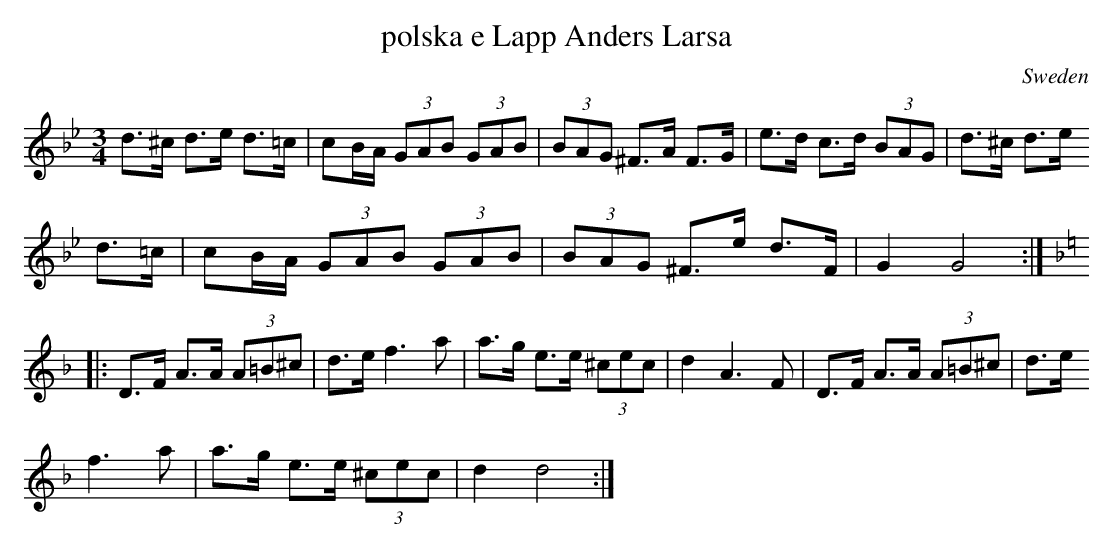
X:1
T:polska e Lapp Anders Larsa
M:3/4
O:Sweden
K:G min
d>^c d>e d>=c| cB/2A/2 (3GAB (3GAB|(3BAG ^F>A F>G|e>d c>d (3BAG|d>^c d>e
d>=c| cB/2A/2 (3GAB (3GAB|(3BAG ^F>e d>F|G2 G4:|
K:Dmin
|:D>F  A>A (3A=B^c|d>e f3 a|a>g e>e (3 ^cec|d2 A3 F|D>F  A>A (3A=B^c|d>e
 f3 a|a>g e>e (3^cec|d2 d4:|
